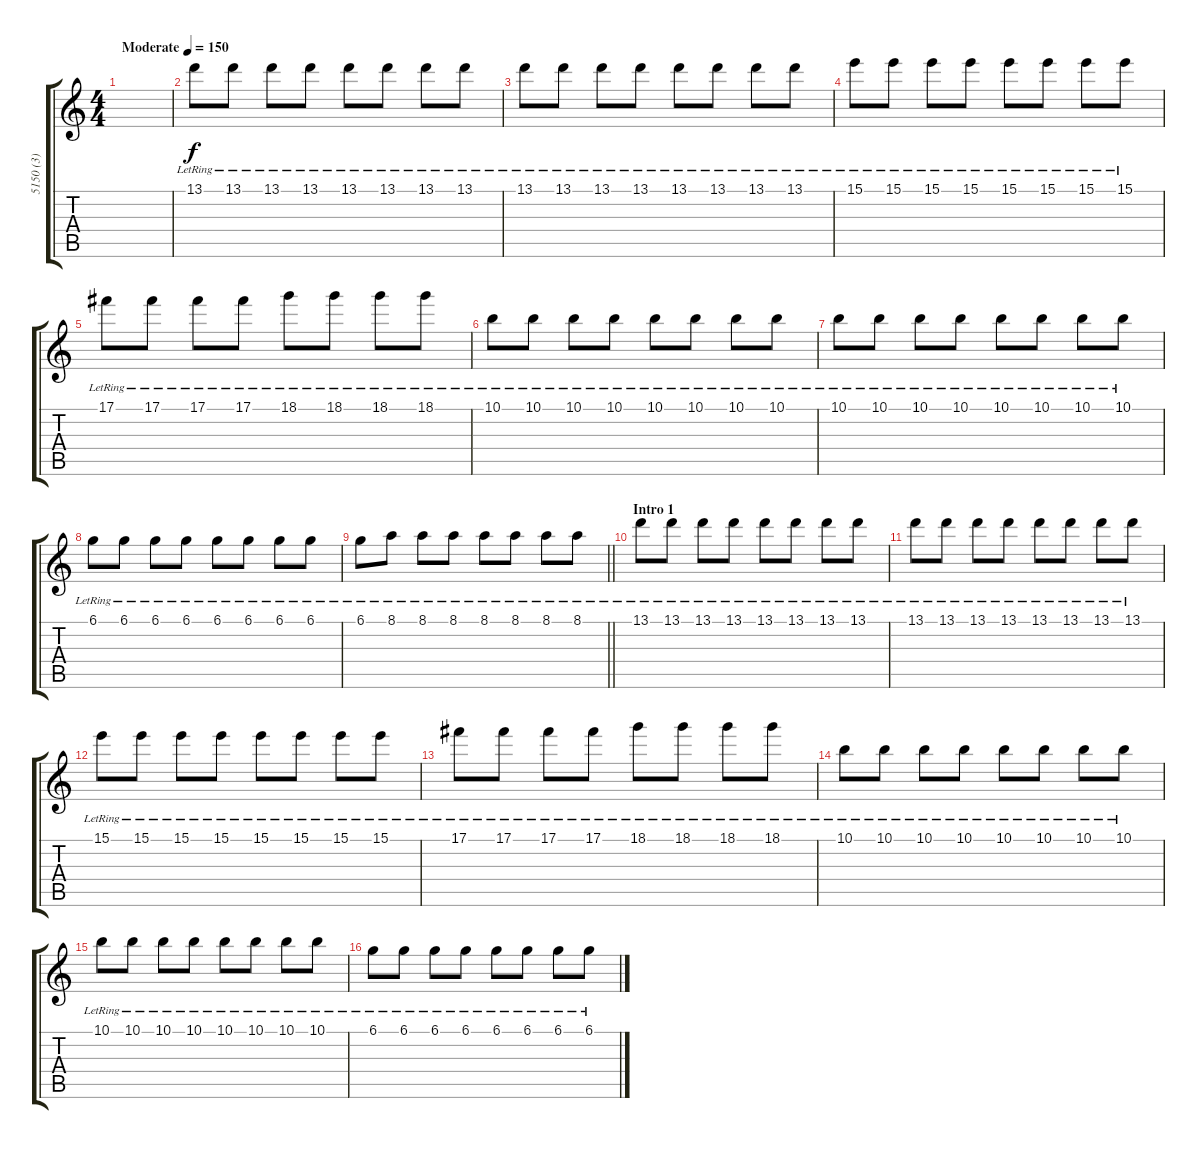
\track ("5150 (3)" "5150 (3)") {instrument electricguitarjazz}
\staff {score tabs}
\tuning (Db4 Ab3 E3 B2 Gb2 B1) {hide}
\ts (4 4)
\tempo (150 "Moderate")
\clef g2
\ks c
|
13.1{lr}.8 13.1{lr}.8 13.1{lr}.8 13.1{lr}.8 13.1{lr}.8 13.1{lr}.8 13.1{lr}.8 13.1{lr}.8 |
13.1{lr}.8 13.1{lr}.8 13.1{lr}.8 13.1{lr}.8 13.1{lr}.8 13.1{lr}.8 13.1{lr}.8 13.1{lr}.8 |
15.1{lr}.8 15.1{lr}.8 15.1{lr}.8 15.1{lr}.8 15.1{lr}.8 15.1{lr}.8 15.1{lr}.8 15.1{lr}.8 |
17.1{lr}.8 17.1{lr}.8 17.1{lr}.8 17.1{lr}.8 18.1{lr}.8 18.1{lr}.8 18.1{lr}.8 18.1{lr}.8 |
10.1{lr}.8 10.1{lr}.8 10.1{lr}.8 10.1{lr}.8 10.1{lr}.8 10.1{lr}.8 10.1{lr}.8 10.1{lr}.8 |
10.1{lr}.8 10.1{lr}.8 10.1{lr}.8 10.1{lr}.8 10.1{lr}.8 10.1{lr}.8 10.1{lr}.8 10.1{lr}.8 |
6.1{lr}.8 6.1{lr}.8 6.1{lr}.8 6.1{lr}.8 6.1{lr}.8 6.1{lr}.8 6.1{lr}.8 6.1{lr}.8 |
\barLineRight lightlight
6.1{lr}.8 8.1{lr}.8 8.1{lr}.8 8.1{lr}.8 8.1{lr}.8 8.1{lr}.8 8.1{lr}.8 8.1{lr}.8 |
\section ("" "Intro 1")
13.1{lr}.8 13.1{lr}.8 13.1{lr}.8 13.1{lr}.8 13.1{lr}.8 13.1{lr}.8 13.1{lr}.8 13.1{lr}.8 |
13.1{lr}.8 13.1{lr}.8 13.1{lr}.8 13.1{lr}.8 13.1{lr}.8 13.1{lr}.8 13.1{lr}.8 13.1{lr}.8 |
15.1{lr}.8 15.1{lr}.8 15.1{lr}.8 15.1{lr}.8 15.1{lr}.8 15.1{lr}.8 15.1{lr}.8 15.1{lr}.8 |
17.1{lr}.8 17.1{lr}.8 17.1{lr}.8 17.1{lr}.8 18.1{lr}.8 18.1{lr}.8 18.1{lr}.8 18.1{lr}.8 |
10.1{lr}.8 10.1{lr}.8 10.1{lr}.8 10.1{lr}.8 10.1{lr}.8 10.1{lr}.8 10.1{lr}.8 10.1{lr}.8 |
10.1{lr}.8 10.1{lr}.8 10.1{lr}.8 10.1{lr}.8 10.1{lr}.8 10.1{lr}.8 10.1{lr}.8 10.1{lr}.8 |
6.1{lr}.8 6.1{lr}.8 6.1{lr}.8 6.1{lr}.8 6.1{lr}.8 6.1{lr}.8 6.1{lr}.8 6.1{lr}.8
